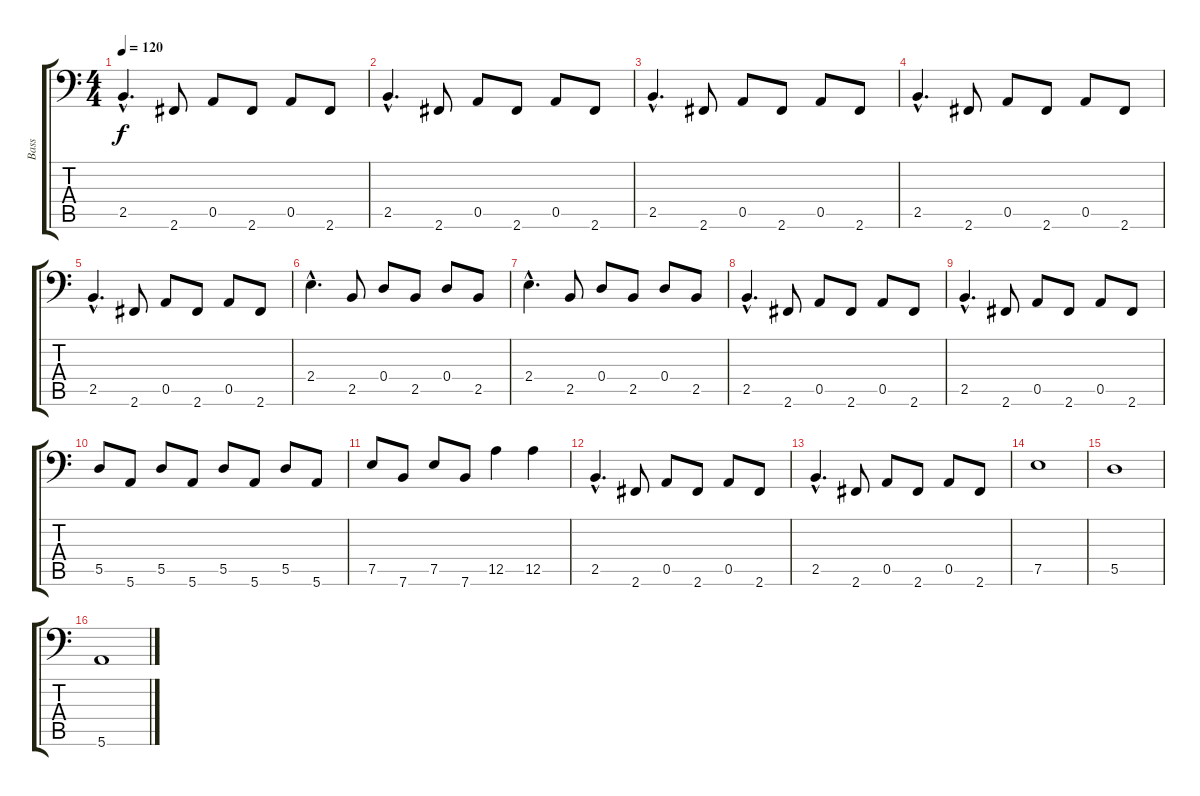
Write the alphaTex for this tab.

\track ("Bass" "Bass") {instrument electricbassfinger}
\staff {score tabs}
\tuning (E3 B2 G2 D2 A1 E1) {hide}
\ts (4 4)
\tempo 120
\clef f4
\ks c
2.5{hac}.4{d dy f} 2.6.8 0.5.8 2.6.8 0.5.8 2.6.8 |
2.5{hac}.4{d} 2.6.8 0.5.8 2.6.8 0.5.8 2.6.8 |
2.5{hac}.4{d} 2.6.8 0.5.8 2.6.8 0.5.8 2.6.8 |
2.5{hac}.4{d} 2.6.8 0.5.8 2.6.8 0.5.8 2.6.8 |
2.5{hac}.4{d} 2.6.8 0.5.8 2.6.8 0.5.8 2.6.8 |
2.4{hac}.4{d} 2.5.8 0.4.8 2.5.8 0.4.8 2.5.8 |
2.4{hac}.4{d} 2.5.8 0.4.8 2.5.8 0.4.8 2.5.8 |
2.5{hac}.4{d} 2.6.8 0.5.8 2.6.8 0.5.8 2.6.8 |
2.5{hac}.4{d} 2.6.8 0.5.8 2.6.8 0.5.8 2.6.8 |
5.5.8 5.6.8 5.5.8 5.6.8 5.5.8 5.6.8 5.5.8 5.6.8 |
7.5.8 7.6.8 7.5.8 7.6.8 12.5.4 12.5.4 |
2.5{hac}.4{d} 2.6.8 0.5.8 2.6.8 0.5.8 2.6.8 |
2.5{hac}.4{d} 2.6.8 0.5.8 2.6.8 0.5.8 2.6.8 |
7.5.1 |
5.5.1 |
5.6.1
